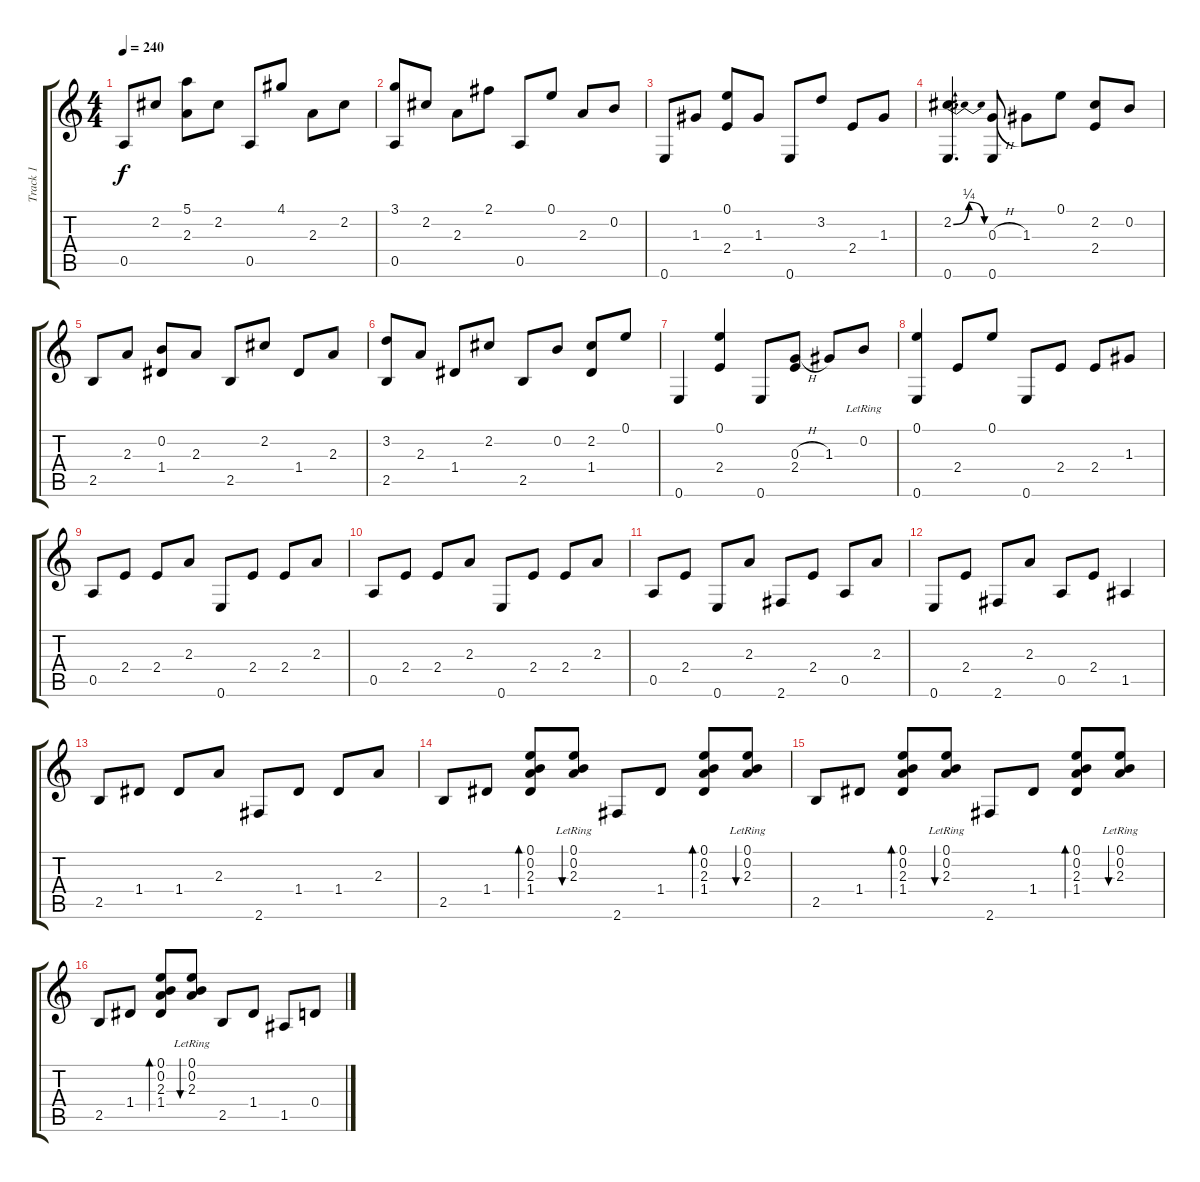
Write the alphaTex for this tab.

\track ("Track 1" "Track 1") {instrument acousticguitarnylon}
\staff {score tabs}
\tuning (E4 B3 G3 D3 A2 E2) {hide}
\ts (4 4)
\tempo 240
\clef g2
\ks c
0.5.8{dy f} 2.2.8 (5.1 2.3).8 2.2.8 0.5.8 4.1.8 2.3.8 2.2.8 |
(3.1 0.5).8 2.2.8 2.3.8 2.1.8 0.5.8 0.1.8 2.3.8 0.2.8 |
0.6.8 1.3.8 (0.1 2.4).8 1.3.8 0.6.8 3.2.8 2.4.8 1.3.8 |
(2.2{be (bendrelease 0 0 14 1 30 1 60 0)} 0.6).4{d} (0.3{h} 0.6).8 1.3.8 0.1.8 (2.2 2.4).8 0.2.8 |
2.5.8 2.3.8 (0.2 1.4).8 2.3.8 2.5.8 2.2.8 1.4.8 2.3.8 |
(3.2 2.5).8 2.3.8 1.4.8 2.2.8 2.5.8 0.2.8 (2.2 1.4).8 0.1.8 |
0.6.4 (0.1 2.4).4 0.6.8 (0.3{h} 2.4).8 1.3.8 0.2{lr}.8 |
(0.1 0.6).4 2.4.8 0.1.8 0.6.8 2.4.8 2.4.8 1.3.8 |
0.5.8 2.4.8 2.4.8 2.3.8 0.6.8 2.4.8 2.4.8 2.3.8 |
0.5.8 2.4.8 2.4.8 2.3.8 0.6.8 2.4.8 2.4.8 2.3.8 |
0.5.8 2.4.8 0.6.8 2.3.8 2.6.8 2.4.8 0.5.8 2.3.8 |
0.6.8 2.4.8 2.6.8 2.3.8 0.5.8 2.4.8 1.5.4 |
2.5.8 1.4.8 1.4.8 2.3.8 2.6.8 1.4.8 1.4.8 2.3.8 |
2.5.8 1.4.8 (0.1 0.2 2.3 1.4).8{bd 60} (0.1{lr} 0.2{lr} 2.3{lr}).8{bu 60} 2.6.8 1.4.8 (0.1 0.2 2.3 1.4).8{bd 60} (0.1{lr} 0.2{lr} 2.3{lr}).8{bu 60} |
2.5.8 1.4.8 (0.1 0.2 2.3 1.4).8{bd 60} (0.1{lr} 0.2{lr} 2.3{lr}).8{bu 60} 2.6.8 1.4.8 (0.1 0.2 2.3 1.4).8{bd 60} (0.1{lr} 0.2{lr} 2.3{lr}).8{bu 60} |
2.5.8 1.4.8 (0.1 0.2 2.3 1.4).8{bd 60} (0.1{lr} 0.2{lr} 2.3{lr}).8{bu 60} 2.5.8 1.4.8 1.5.8 0.4.8
